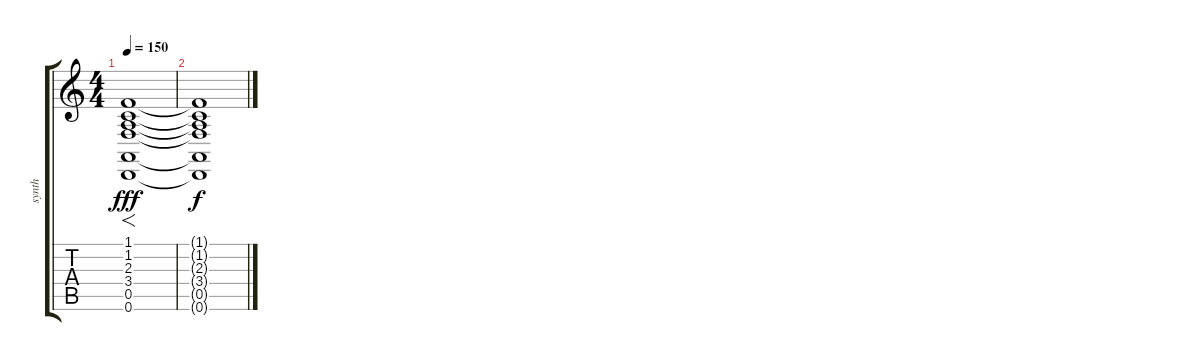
\track ("synth" "synth") {instrument lead1square}
\staff {score tabs}
\tuning (E4 B3 G3 D3 A2 D2) {hide}
\ts (4 4)
\tempo 150
\clef g2
\ks c
(1.1 1.2 2.3 3.4 0.5 0.6).1{f dy fff} |
(1.1{t} 1.2{t} 2.3{t} 3.4{t} 0.5{t} 0.6{t}).1{dy f}
